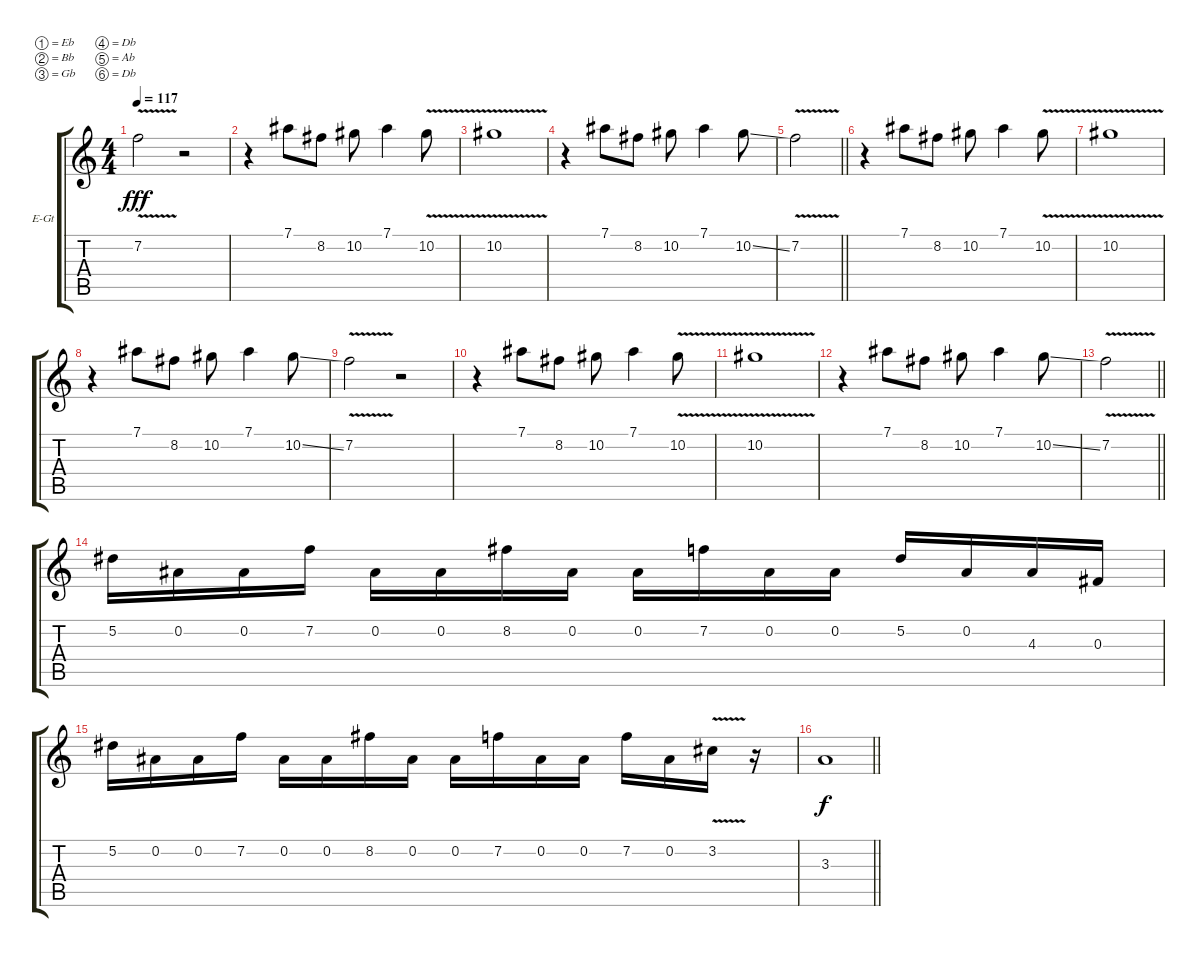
\bracketExtendMode groupsimilarinstruments
\firstSystemTrackNameOrientation horizontal
\otherSystemsTrackNameOrientation horizontal
\track ("Lead Guitar" "E-Gt") {instrument distortionguitar}
\staff {score tabs}
\tuning (Eb4 Bb3 Gb3 Db3 Ab2 Db2)
\ts (4 4)
\tempo 117
\clef g2
\ks c
7.2{v}.2{dy fff} r.2 |
r.4 7.1.8 8.2.8 10.2.8 7.1.4 10.2{v}.8 |
10.2{v}.1 |
r.4 7.1.8 8.2.8 10.2.8 7.1.4 10.2{ss}.8 |
\barLineRight lightlight
7.2{v}.2 |
r.4 7.1.8 8.2.8 10.2.8 7.1.4 10.2{v}.8 |
10.2{v}.1 |
r.4 7.1.8 8.2.8 10.2.8 7.1.4 10.2{ss}.8 |
7.2{v}.2 r.2 |
r.4 7.1.8 8.2.8 10.2.8 7.1.4 10.2{v}.8 |
10.2{v}.1 |
r.4 7.1.8 8.2.8 10.2.8 7.1.4 10.2{ss}.8 |
\barLineRight lightlight
7.2{v}.2 |
5.2.16 0.2.16 0.2.16 7.2.16 0.2.16 0.2.16 8.2.16 0.2.16 0.2.16 7.2.16 0.2.16 0.2.16 5.2.16 0.2.16 4.3.16 0.3.16 |
5.2.16 0.2.16 0.2.16 7.2.16 0.2.16 0.2.16 8.2.16 0.2.16 0.2.16 7.2.16 0.2.16 0.2.16 7.2.16 0.2.16 3.2{v}.16 r.16 |
\barLineRight lightlight
3.3.1{dy f}
